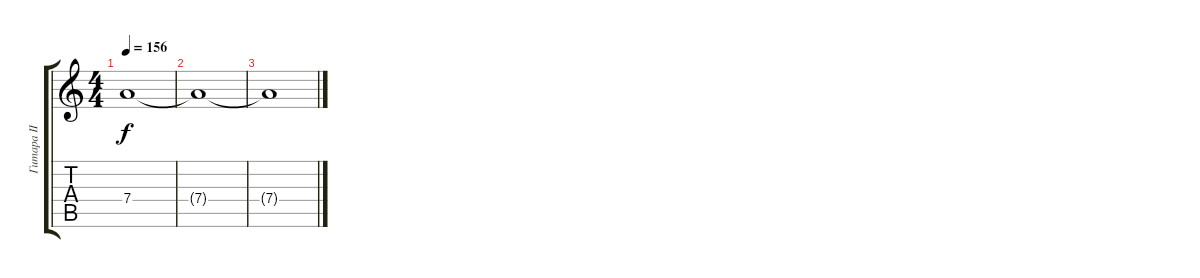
\track ("Гитара II" "Гитара II") {instrument electricguitarclean}
\staff {score tabs}
\tuning (E4 B3 G3 D3 A2 E2) {hide}
\ts (4 4)
\tempo 156
\clef g2
\ks c
7.4{t}.1{dy f} |
7.4{t}.1 |
7.4{t}.1
